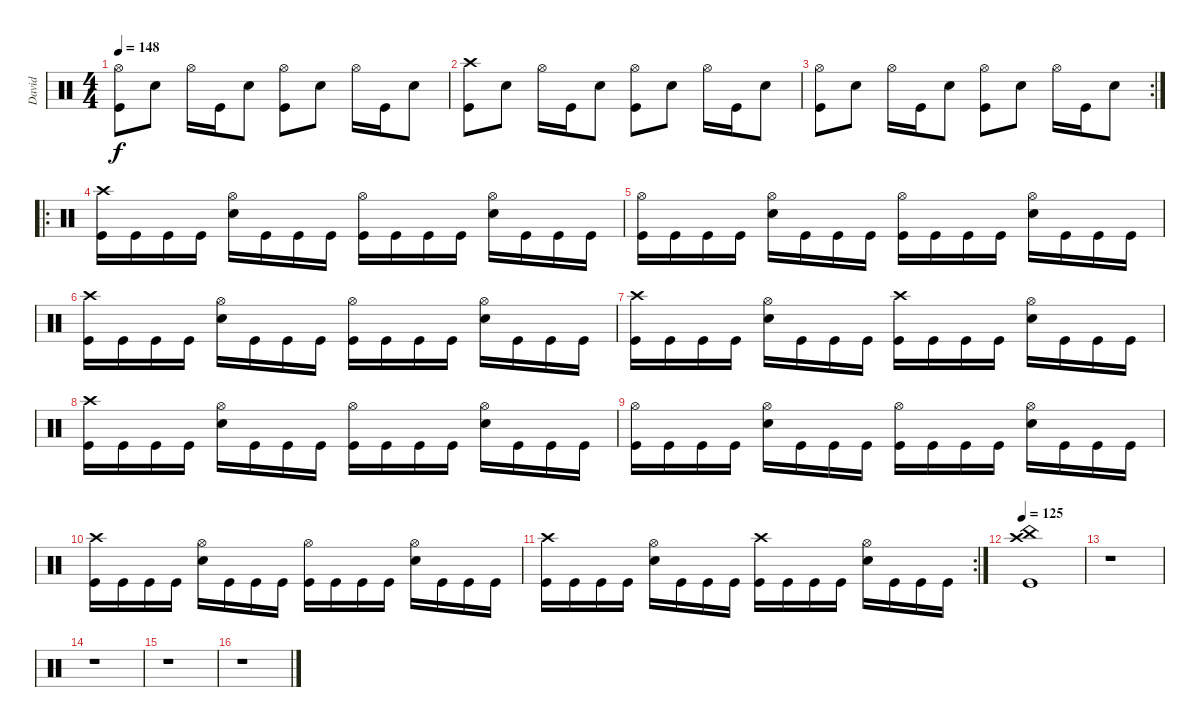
\track ("David" "David") {instrument percussion}
\staff {score}
\articulation defaults
\ts (4 4)
\tempo 148
\clef neutral
\ks c
("Hi-Hat (open)" "Kick (hit)").8{dy f} "Electric Snare (hit)".8 "Hi-Hat (open)".16 "Kick (hit)".16 "Electric Snare (hit)".8 ("Hi-Hat (open)" "Kick (hit)").8 "Electric Snare (hit)".8 "Hi-Hat (open)".16 "Kick (hit)".16 "Electric Snare (hit)".8 |
("Crash high (hit)" "Kick (hit)").8 "Electric Snare (hit)".8 "Hi-Hat (open)".16 "Kick (hit)".16 "Electric Snare (hit)".8 ("Hi-Hat (open)" "Kick (hit)").8 "Electric Snare (hit)".8 "Hi-Hat (open)".16 "Kick (hit)".16 "Electric Snare (hit)".8 |
\rc 2
("Hi-Hat (open)" "Kick (hit)").8 "Electric Snare (hit)".8 "Hi-Hat (open)".16 "Kick (hit)".16 "Electric Snare (hit)".8 ("Hi-Hat (open)" "Kick (hit)").8 "Electric Snare (hit)".8 "Hi-Hat (open)".16 "Kick (hit)".16 "Electric Snare (hit)".8 |
\ro
("Crash high (hit)" "Kick (hit)").16 "Kick (hit)".16 "Kick (hit)".16 "Kick (hit)".16 ("Hi-Hat (open)" "Electric Snare (hit)").16 "Kick (hit)".16 "Kick (hit)".16 "Kick (hit)".16 ("Hi-Hat (open)" "Kick (hit)").16 "Kick (hit)".16 "Kick (hit)".16 "Kick (hit)".16 ("Hi-Hat (open)" "Electric Snare (hit)").16 "Kick (hit)".16 "Kick (hit)".16 "Kick (hit)".16 |
("Hi-Hat (open)" "Kick (hit)").16 "Kick (hit)".16 "Kick (hit)".16 "Kick (hit)".16 ("Hi-Hat (open)" "Electric Snare (hit)").16 "Kick (hit)".16 "Kick (hit)".16 "Kick (hit)".16 ("Hi-Hat (open)" "Kick (hit)").16 "Kick (hit)".16 "Kick (hit)".16 "Kick (hit)".16 ("Hi-Hat (open)" "Electric Snare (hit)").16 "Kick (hit)".16 "Kick (hit)".16 "Kick (hit)".16 |
("Crash high (hit)" "Kick (hit)").16 "Kick (hit)".16 "Kick (hit)".16 "Kick (hit)".16 ("Hi-Hat (open)" "Electric Snare (hit)").16 "Kick (hit)".16 "Kick (hit)".16 "Kick (hit)".16 ("Hi-Hat (open)" "Kick (hit)").16 "Kick (hit)".16 "Kick (hit)".16 "Kick (hit)".16 ("Hi-Hat (open)" "Electric Snare (hit)").16 "Kick (hit)".16 "Kick (hit)".16 "Kick (hit)".16 |
("Crash high (hit)" "Kick (hit)").16 "Kick (hit)".16 "Kick (hit)".16 "Kick (hit)".16 ("Hi-Hat (open)" "Electric Snare (hit)").16 "Kick (hit)".16 "Kick (hit)".16 "Kick (hit)".16 ("Crash high (hit)" "Kick (hit)").16 "Kick (hit)".16 "Kick (hit)".16 "Kick (hit)".16 ("Hi-Hat (open)" "Electric Snare (hit)").16 "Kick (hit)".16 "Kick (hit)".16 "Kick (hit)".16 |
("Crash high (hit)" "Kick (hit)").16 "Kick (hit)".16 "Kick (hit)".16 "Kick (hit)".16 ("Hi-Hat (open)" "Electric Snare (hit)").16 "Kick (hit)".16 "Kick (hit)".16 "Kick (hit)".16 ("Hi-Hat (open)" "Kick (hit)").16 "Kick (hit)".16 "Kick (hit)".16 "Kick (hit)".16 ("Hi-Hat (open)" "Electric Snare (hit)").16 "Kick (hit)".16 "Kick (hit)".16 "Kick (hit)".16 |
("Hi-Hat (open)" "Kick (hit)").16 "Kick (hit)".16 "Kick (hit)".16 "Kick (hit)".16 ("Hi-Hat (open)" "Electric Snare (hit)").16 "Kick (hit)".16 "Kick (hit)".16 "Kick (hit)".16 ("Hi-Hat (open)" "Kick (hit)").16 "Kick (hit)".16 "Kick (hit)".16 "Kick (hit)".16 ("Hi-Hat (open)" "Electric Snare (hit)").16 "Kick (hit)".16 "Kick (hit)".16 "Kick (hit)".16 |
("Crash high (hit)" "Kick (hit)").16 "Kick (hit)".16 "Kick (hit)".16 "Kick (hit)".16 ("Hi-Hat (open)" "Electric Snare (hit)").16 "Kick (hit)".16 "Kick (hit)".16 "Kick (hit)".16 ("Hi-Hat (open)" "Kick (hit)").16 "Kick (hit)".16 "Kick (hit)".16 "Kick (hit)".16 ("Hi-Hat (open)" "Electric Snare (hit)").16 "Kick (hit)".16 "Kick (hit)".16 "Kick (hit)".16 |
\rc 2
("Crash high (hit)" "Kick (hit)").16 "Kick (hit)".16 "Kick (hit)".16 "Kick (hit)".16 ("Hi-Hat (open)" "Electric Snare (hit)").16 "Kick (hit)".16 "Kick (hit)".16 "Kick (hit)".16 ("Crash high (hit)" "Kick (hit)").16 "Kick (hit)".16 "Kick (hit)".16 "Kick (hit)".16 ("Hi-Hat (open)" "Electric Snare (hit)").16 "Kick (hit)".16 "Kick (hit)".16 "Kick (hit)".16 |
\tempo 125
("Crash high (hit)" "China (hit)" "Kick (hit)").1 |
r.1 |
r.1 |
r.1 |
r.1
